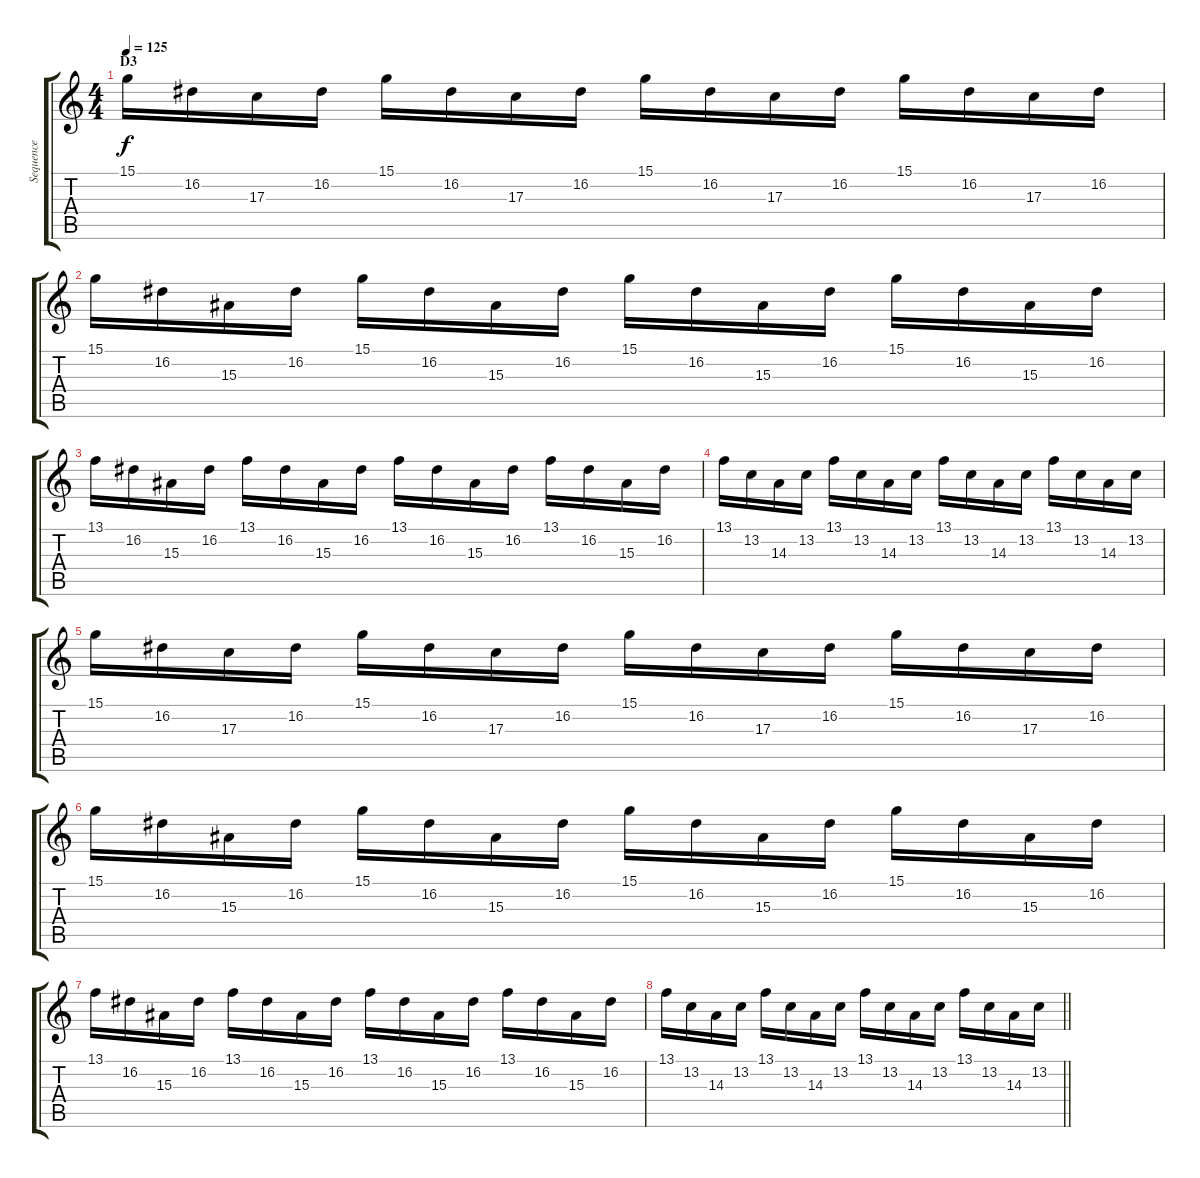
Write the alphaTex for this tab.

\track ("Sequence" "Sequence") {instrument lead1square}
\staff {score tabs}
\tuning (E4 B3 G3 D3 A2 E2) {hide}
\ts (4 4)
\section ("" "D3")
\tempo 125
\clef g2
\ks c
15.1.16{dy f} 16.2.16 17.3.16 16.2.16 15.1.16 16.2.16 17.3.16 16.2.16 15.1.16 16.2.16 17.3.16 16.2.16 15.1.16 16.2.16 17.3.16 16.2.16 |
15.1.16 16.2.16 15.3.16 16.2.16 15.1.16 16.2.16 15.3.16 16.2.16 15.1.16 16.2.16 15.3.16 16.2.16 15.1.16 16.2.16 15.3.16 16.2.16 |
13.1.16 16.2.16 15.3.16 16.2.16 13.1.16 16.2.16 15.3.16 16.2.16 13.1.16 16.2.16 15.3.16 16.2.16 13.1.16 16.2.16 15.3.16 16.2.16 |
13.1.16 13.2.16 14.3.16 13.2.16 13.1.16 13.2.16 14.3.16 13.2.16 13.1.16 13.2.16 14.3.16 13.2.16 13.1.16 13.2.16 14.3.16 13.2.16 |
15.1.16 16.2.16 17.3.16 16.2.16 15.1.16 16.2.16 17.3.16 16.2.16 15.1.16 16.2.16 17.3.16 16.2.16 15.1.16 16.2.16 17.3.16 16.2.16 |
15.1.16 16.2.16 15.3.16 16.2.16 15.1.16 16.2.16 15.3.16 16.2.16 15.1.16 16.2.16 15.3.16 16.2.16 15.1.16 16.2.16 15.3.16 16.2.16 |
13.1.16 16.2.16 15.3.16 16.2.16 13.1.16 16.2.16 15.3.16 16.2.16 13.1.16 16.2.16 15.3.16 16.2.16 13.1.16 16.2.16 15.3.16 16.2.16 |
\barLineRight lightlight
13.1.16 13.2.16 14.3.16 13.2.16 13.1.16 13.2.16 14.3.16 13.2.16 13.1.16 13.2.16 14.3.16 13.2.16 13.1.16 13.2.16 14.3.16 13.2.16
